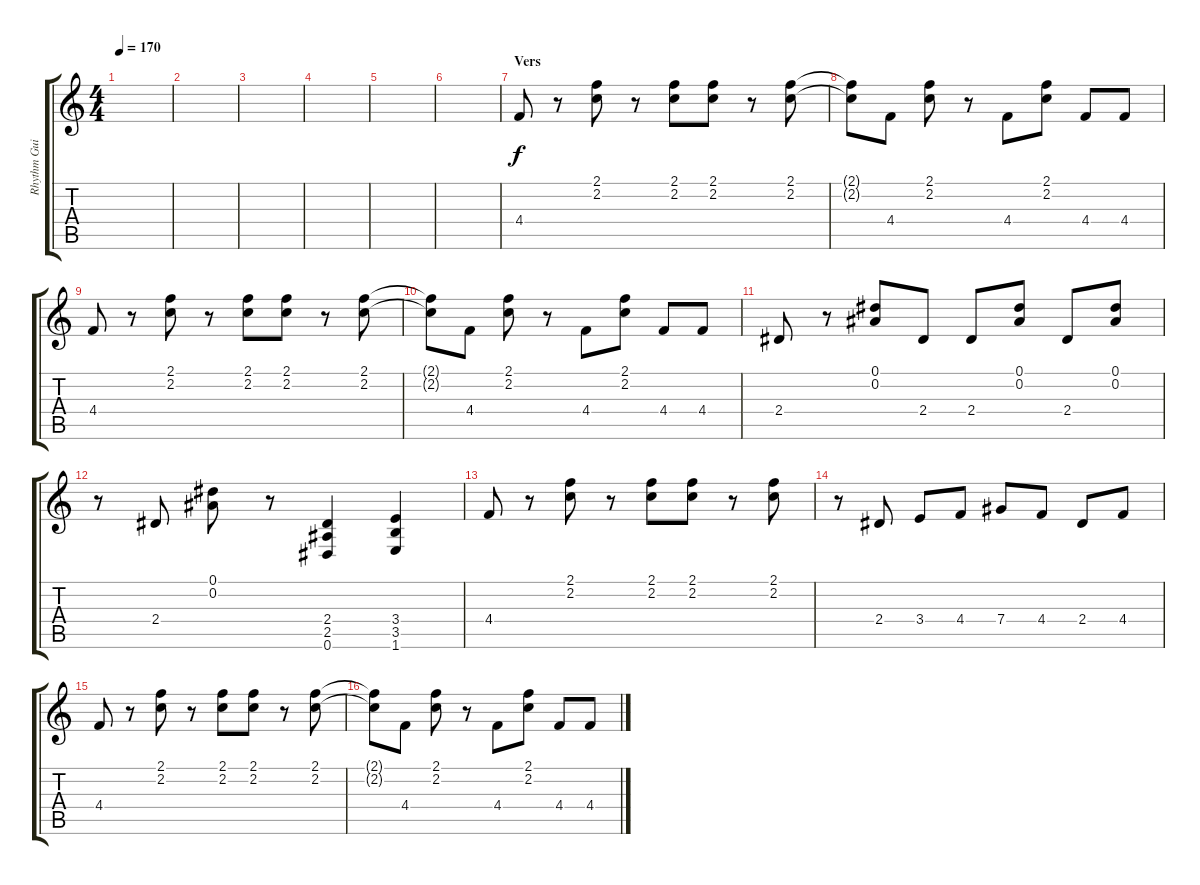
\track ("Rhythm Guitar 2" "Rhythm Gui") {instrument distortionguitar}
\staff {score tabs}
\tuning (Eb4 Bb3 Gb3 Db3 Ab2 Eb2) {hide}
\ts (4 4)
\tempo 170
\clef g2
\ks c
|
|
|
|
|
|
\section ("" "Vers")
4.4.8 r.8 (2.1 2.2).8 r.8 (2.1 2.2).8 (2.1 2.2).8 r.8 (2.1 2.2).8 |
(2.1{t} 2.2{t}).8 4.4.8 (2.1 2.2).8 r.8 4.4.8 (2.1 2.2).8 4.4.8 4.4.8 |
4.4.8 r.8 (2.1 2.2).8 r.8 (2.1 2.2).8 (2.1 2.2).8 r.8 (2.1 2.2).8 |
(2.1{t} 2.2{t}).8 4.4.8 (2.1 2.2).8 r.8 4.4.8 (2.1 2.2).8 4.4.8 4.4.8 |
2.4.8 r.8 (0.1 0.2).8 2.4.8 2.4.8 (0.1 0.2).8 2.4.8 (0.1 0.2).8 |
r.8 2.4.8 (0.1 0.2).8 r.8 (2.4 2.5 0.6).4 (3.4 3.5 1.6).4 |
4.4.8 r.8 (2.1 2.2).8 r.8 (2.1 2.2).8 (2.1 2.2).8 r.8 (2.1 2.2).8 |
r.8 2.4.8 3.4.8 4.4.8 7.4.8 4.4.8 2.4.8 4.4.8 |
4.4.8 r.8 (2.1 2.2).8 r.8 (2.1 2.2).8 (2.1 2.2).8 r.8 (2.1 2.2).8 |
(2.1{t} 2.2{t}).8 4.4.8 (2.1 2.2).8 r.8 4.4.8 (2.1 2.2).8 4.4.8 4.4.8
